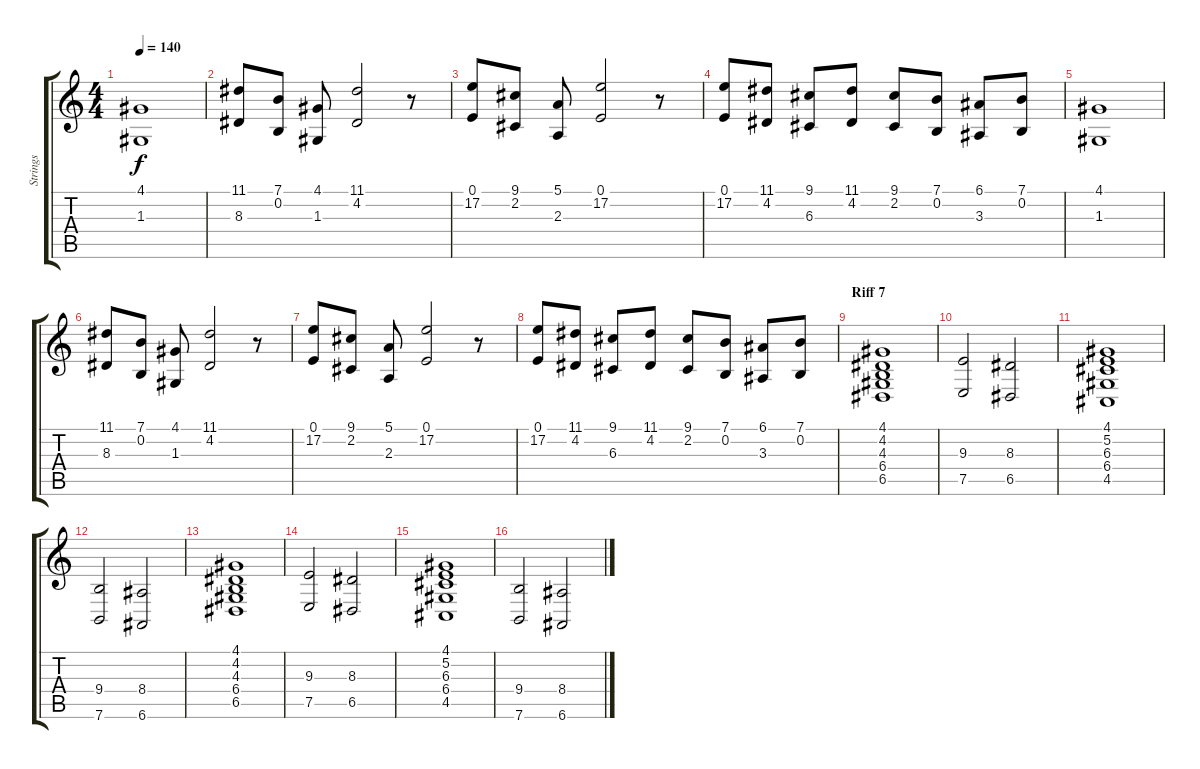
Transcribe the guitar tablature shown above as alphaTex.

\track ("Strings" "Strings") {instrument stringensemble1}
\staff {score tabs}
\tuning (E4 B3 G3 D3 A2 E2) {hide}
\ts (4 4)
\tempo 140
\clef g2
\ks c
(4.1 1.3).1{dy f} |
(11.1 8.3).8 (7.1 0.2).8 (4.1 1.3).8 (11.1 4.2).2 r.8 |
(0.1 17.2).8 (9.1 2.2).8 (5.1 2.3).8 (0.1 17.2).2 r.8 |
(0.1 17.2).8 (11.1 4.2).8 (9.1 6.3).8 (11.1 4.2).8 (9.1 2.2).8 (7.1 0.2).8 (6.1 3.3).8 (7.1 0.2).8 |
(4.1 1.3).1 |
(11.1 8.3).8 (7.1 0.2).8 (4.1 1.3).8 (11.1 4.2).2 r.8 |
(0.1 17.2).8 (9.1 2.2).8 (5.1 2.3).8 (0.1 17.2).2 r.8 |
(0.1 17.2).8 (11.1 4.2).8 (9.1 6.3).8 (11.1 4.2).8 (9.1 2.2).8 (7.1 0.2).8 (6.1 3.3).8 (7.1 0.2).8 |
\section ("" "Riff 7")
(4.1 4.2 4.3 6.4 6.5).1 |
(9.3 7.5).2 (8.3 6.5).2 |
(4.1 5.2 6.3 6.4 4.5).1 |
(9.4 7.6).2 (8.4 6.6).2 |
(4.1 4.2 4.3 6.4 6.5).1 |
(9.3 7.5).2 (8.3 6.5).2 |
(4.1 5.2 6.3 6.4 4.5).1 |
(9.4 7.6).2 (8.4 6.6).2
